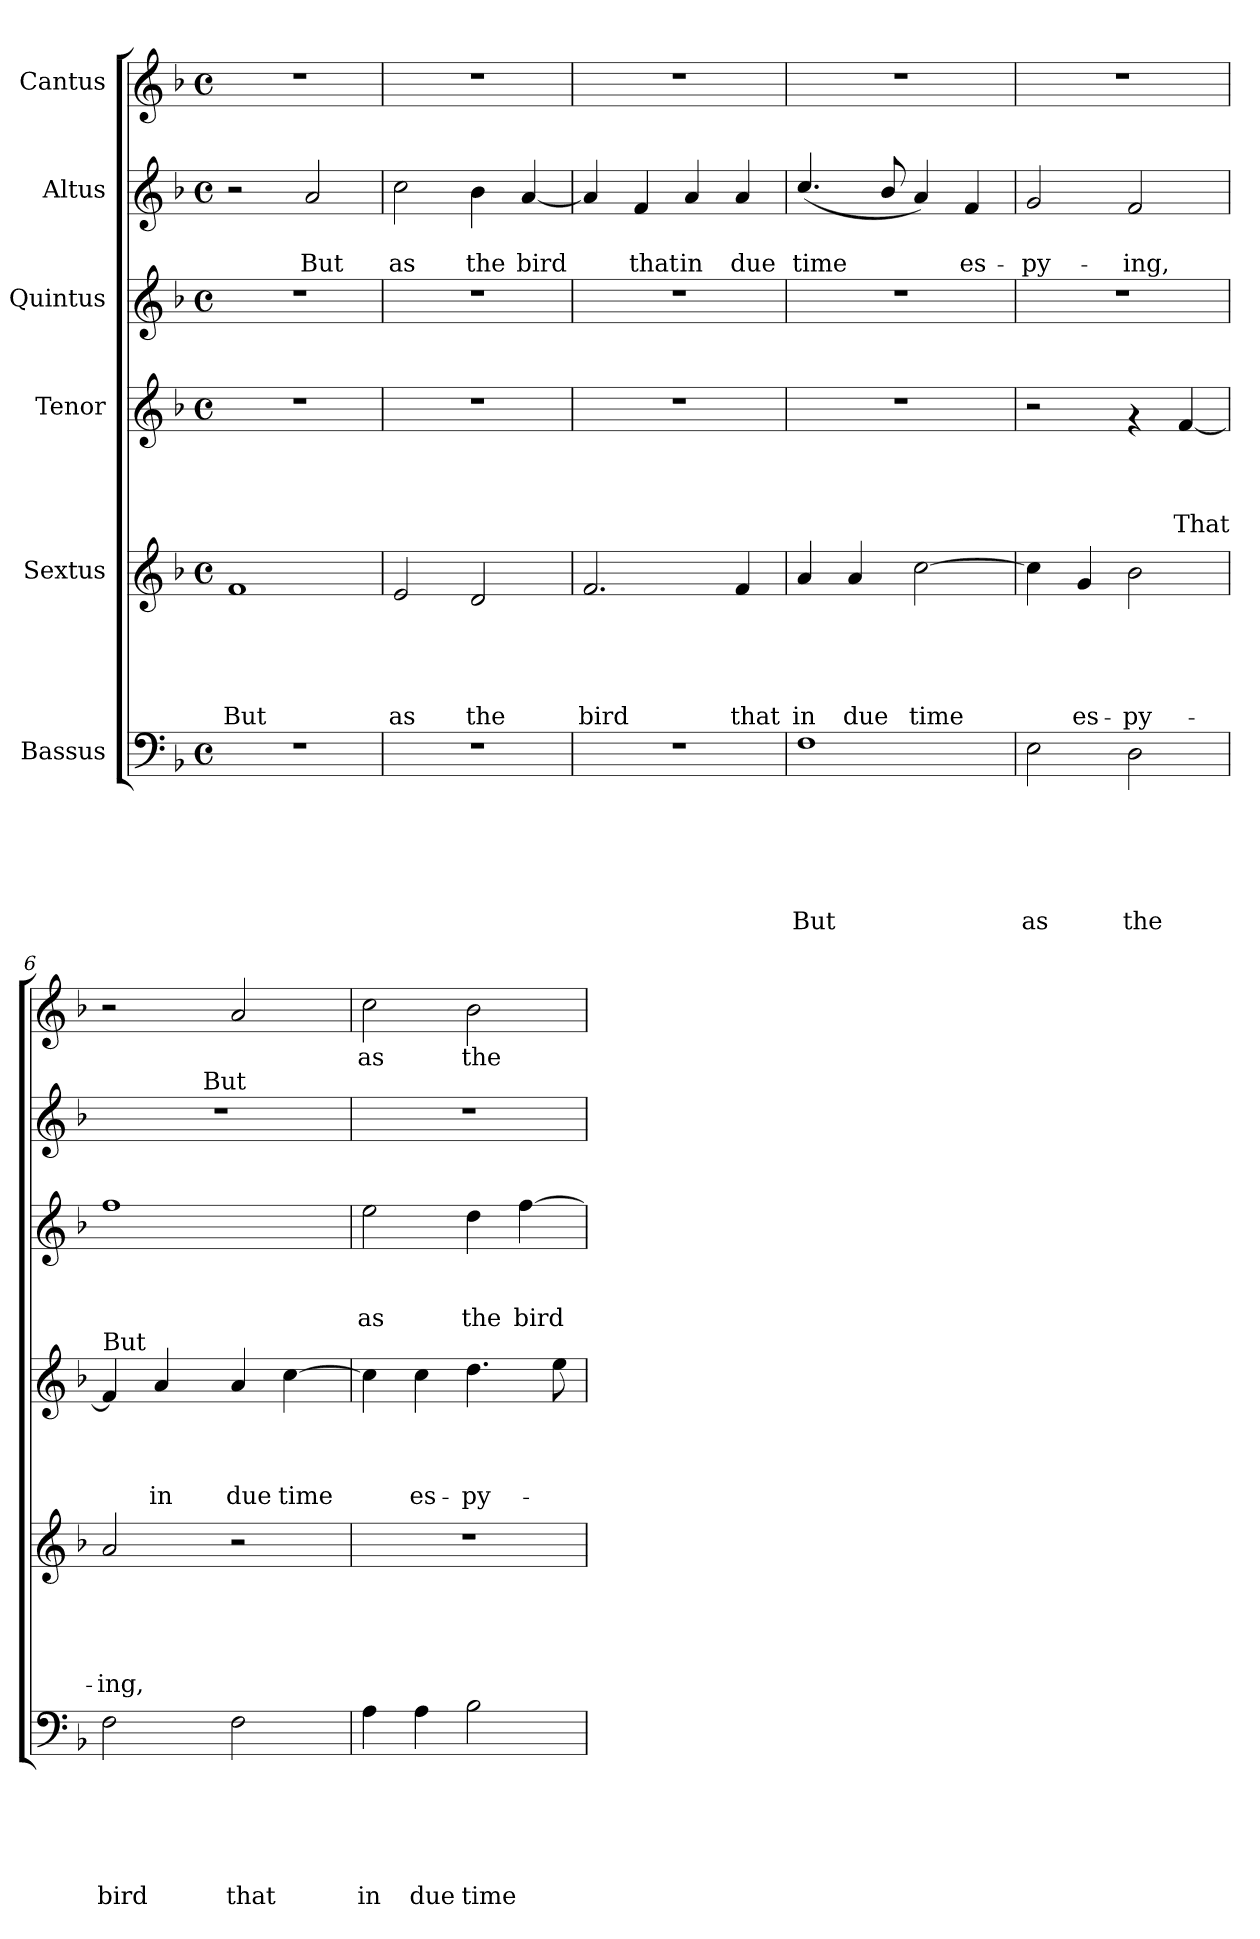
**kern	**text	**text	**text	**text	**text	**text	**kern	**text	**text	**text	**text	**text	**kern	**text	**text	**text	**text	**kern	**text	**text	**text	**kern	**text	**text	**kern	**text
*part6	*part6	*part6	*part6	*part6	*part6	*part6	*part5	*part5	*part5	*part5	*part5	*part5	*part4	*part4	*part4	*part4	*part4	*part3	*part3	*part3	*part3	*part2	*part2	*part2	*part1	*part1
*staff6	*staff6	*staff6	*staff6	*staff6	*staff6	*staff6	*staff5	*staff5	*staff5	*staff5	*staff5	*staff5	*staff4	*staff4	*staff4	*staff4	*staff4	*staff3	*staff3	*staff3	*staff3	*staff2	*staff2	*staff2	*staff1	*staff1
*I"Bassus	*	*	*	*	*	*	*I"Sextus	*	*	*	*	*	*I"Tenor	*	*	*	*	*I"Quintus	*	*	*	*I"Altus	*	*	*I"Cantus	*
*clefF4	*	*	*	*	*	*	*clefG2	*	*	*	*	*	*clefG2	*	*	*	*	*clefG2	*	*	*	*clefG2	*	*	*clefG2	*
*k[b-]	*	*	*	*	*	*	*k[b-]	*	*	*	*	*	*k[b-]	*	*	*	*	*k[b-]	*	*	*	*k[b-]	*	*	*k[b-]	*
*F:	*	*	*	*	*	*	*F:	*	*	*	*	*	*F:	*	*	*	*	*F:	*	*	*	*F:	*	*	*F:	*
*M4/4	*	*	*	*	*	*	*M4/4	*	*	*	*	*	*M4/4	*	*	*	*	*M4/4	*	*	*	*M4/4	*	*	*M4/4	*
*met(c)	*	*	*	*	*	*	*met(c)	*	*	*	*	*	*met(c)	*	*	*	*	*met(c)	*	*	*	*met(c)	*	*	*met(c)	*
=1	=1	=1	=1	=1	=1	=1	=1	=1	=1	=1	=1	=1	=1	=1	=1	=1	=1	=1	=1	=1	=1	=1	=1	=1	=1	=1
!	!	!	!	!	!	!	!	!	!	!	!	!LO:LY:b	!	!	!	!	!	!	!	!	!	!	!	!	!	!
1r	.	.	.	.	.	.	1f	.	.	.	.	But	1r	.	.	.	.	1r	.	.	.	2r	.	.	1r	.
!	!	!	!	!	!	!	!	!	!	!	!	!	!	!	!	!	!	!	!	!	!	!	!	!LO:LY:b	!	!
.	.	.	.	.	.	.	.	.	.	.	.	.	.	.	.	.	.	.	.	.	.	2a/	.	But	.	.
=2	=2	=2	=2	=2	=2	=2	=2	=2	=2	=2	=2	=2	=2	=2	=2	=2	=2	=2	=2	=2	=2	=2	=2	=2	=2	=2
!	!	!	!	!	!	!	!	!	!	!	!	!LO:LY:b	!	!	!	!	!	!	!	!	!	!	!	!LO:LY:b	!	!
1r	.	.	.	.	.	.	2e/	.	.	.	.	as	1r	.	.	.	.	1r	.	.	.	2cc\	.	as	1r	.
!	!	!	!	!	!	!	!	!	!	!	!	!LO:LY:b	!	!	!	!	!	!	!	!	!	!	!	!LO:LY:b	!	!
.	.	.	.	.	.	.	2d/	.	.	.	.	the	.	.	.	.	.	.	.	.	.	4b-\	.	the	.	.
!	!	!	!	!	!	!	!	!	!	!	!	!	!	!	!	!	!	!	!	!	!	!	!	!LO:LY:b	!	!
.	.	.	.	.	.	.	.	.	.	.	.	.	.	.	.	.	.	.	.	.	.	[<4a/	.	bird	.	.
=3	=3	=3	=3	=3	=3	=3	=3	=3	=3	=3	=3	=3	=3	=3	=3	=3	=3	=3	=3	=3	=3	=3	=3	=3	=3	=3
!	!	!	!	!	!	!	!	!	!	!	!	!LO:LY:b	!	!	!	!	!	!	!	!	!	!	!	!	!	!
1r	.	.	.	.	.	.	2.f/	.	.	.	.	bird	1r	.	.	.	.	1r	.	.	.	4a/]	.	.	1r	.
!	!	!	!	!	!	!	!	!	!	!	!	!	!	!	!	!	!	!	!	!	!	!	!	!LO:LY:b	!	!
.	.	.	.	.	.	.	.	.	.	.	.	.	.	.	.	.	.	.	.	.	.	4f/	.	that	.	.
!	!	!	!	!	!	!	!	!	!	!	!	!	!	!	!	!	!	!	!	!	!	!	!	!LO:LY:b	!	!
.	.	.	.	.	.	.	.	.	.	.	.	.	.	.	.	.	.	.	.	.	.	4a/	.	in	.	.
!	!	!	!	!	!	!	!	!	!	!	!	!LO:LY:b	!	!	!	!	!	!	!	!	!	!	!	!LO:LY:b	!	!
.	.	.	.	.	.	.	4f/	.	.	.	.	that	.	.	.	.	.	.	.	.	.	4a/	.	due	.	.
=4	=4	=4	=4	=4	=4	=4	=4	=4	=4	=4	=4	=4	=4	=4	=4	=4	=4	=4	=4	=4	=4	=4	=4	=4	=4	=4
!	!	!	!	!	!	!LO:LY:b	!	!	!	!	!	!LO:LY:b	!	!	!	!	!	!	!	!	!	!	!	!LO:LY:b	!	!
1F	.	.	.	.	.	But	4a/	.	.	.	.	in	1r	.	.	.	.	1r	.	.	.	(<4.cc/	.	time	1r	.
!	!	!	!	!	!	!	!	!	!	!	!	!LO:LY:b	!	!	!	!	!	!	!	!	!	!	!	!	!	!
.	.	.	.	.	.	.	4a/	.	.	.	.	due	.	.	.	.	.	.	.	.	.	.	.	.	.	.
.	.	.	.	.	.	.	.	.	.	.	.	.	.	.	.	.	.	.	.	.	.	8b-/	.	.	.	.
!	!	!	!	!	!	!	!	!	!	!	!	!LO:LY:b	!	!	!	!	!	!	!	!	!	!	!	!	!	!
.	.	.	.	.	.	.	[>2cc\	.	.	.	.	time	.	.	.	.	.	.	.	.	.	4a/)	.	.	.	.
!	!	!	!	!	!	!	!	!	!	!	!	!	!	!	!	!	!	!	!	!	!	!	!	!LO:LY:b	!	!
.	.	.	.	.	.	.	.	.	.	.	.	.	.	.	.	.	.	.	.	.	.	4f/	.	es-	.	.
=5	=5	=5	=5	=5	=5	=5	=5	=5	=5	=5	=5	=5	=5	=5	=5	=5	=5	=5	=5	=5	=5	=5	=5	=5	=5	=5
!	!	!	!	!	!	!LO:LY:b	!	!	!	!	!	!	!	!	!	!	!	!	!	!	!	!	!	!LO:LY:b	!	!
2E\	.	.	.	.	.	as	4cc\]	.	.	.	.	.	2r	.	.	.	.	1r	.	.	.	2g/	.	-py-	1r	.
!	!	!	!	!	!	!	!	!	!	!	!	!LO:LY:b	!	!	!	!	!	!	!	!	!	!	!	!	!	!
.	.	.	.	.	.	.	4g/	.	.	.	.	es-	.	.	.	.	.	.	.	.	.	.	.	.	.	.
!	!	!	!	!	!	!LO:LY:b	!	!	!	!	!	!LO:LY:b	!	!	!	!	!	!	!	!	!	!	!	!LO:LY:b	!	!
2D\	.	.	.	.	.	the	2b-\	.	.	.	.	-py-	4rf	.	.	.	.	.	.	.	.	2f/	.	-ing,	.	.
!	!	!	!	!	!	!	!	!	!	!	!	!	!	!	!	!	!LO:LY:b	!	!	!	!	!	!	!	!	!
.	.	.	.	.	.	.	.	.	.	.	.	.	[<4f/	.	.	.	That	.	.	.	.	.	.	.	.	.
=6	=6	=6	=6	=6	=6	=6	=6	=6	=6	=6	=6	=6	=6	=6	=6	=6	=6	=6	=6	=6	=6	=6	=6	=6	=6	=6
!	!	!	!	!	!	!	!	!	!	!	!	!	!LO:TX:a:t=But	!	!	!	!	!	!	!	!	!	!	!	!	!
!	!	!	!	!	!	!LO:LY:b	!	!	!	!	!	!LO:LY:b	!	!	!	!	!	!	!	!	!	!	!	!	!	!
*	*	*	*	*	*	*	*	*	*	*	*	*	*	*	*	*	*	*	*	*	*	*^	*	*	*	*
2F\	.	.	.	.	.	bird	2a/	.	.	.	.	-ing,	4f/]	.	.	.	.	1ff	.	.	.	1r	4ryy	.	.	2r	.
!	!	!	!	!	!	!	!	!	!	!	!	!	!	!	!	!	!LO:LY:b	!	!	!	!	!	!	!	!	!	!
.	.	.	.	.	.	.	.	.	.	.	.	.	4a/	.	.	.	in	.	.	.	.	.	8ryy	.	.	.	.
.	.	.	.	.	.	.	.	.	.	.	.	.	.	.	.	.	.	.	.	.	.	.	32ryy	.	.	.	.
!	!	!	!	!	!	!	!	!	!	!	!	!	!	!	!	!	!	!	!	!	!	!	!LO:TX:a:t=But	!	!	!	!
.	.	.	.	.	.	.	.	.	.	.	.	.	.	.	.	.	.	.	.	.	.	.	2ryy	.	.	.	.
!	!	!	!	!	!	!LO:LY:b	!	!	!	!	!	!	!	!	!	!	!LO:LY:b	!	!	!	!	!	!	!	!	!	!
2F\	.	.	.	.	.	that	2r	.	.	.	.	.	4a/	.	.	.	due	.	.	.	.	.	.	.	.	2a/	.
!	!	!	!	!	!	!	!	!	!	!	!	!	!	!	!	!	!LO:LY:b	!	!	!	!	!	!	!	!	!	!
.	.	.	.	.	.	.	.	.	.	.	.	.	[<4cc\	.	.	.	time	.	.	.	.	.	.	.	.	.	.
.	.	.	.	.	.	.	.	.	.	.	.	.	.	.	.	.	.	.	.	.	.	.	16.ryy	.	.	.	.
!!LO:PB:g=z
=7	=7	=7	=7	=7	=7	=7	=7	=7	=7	=7	=7	=7	=7	=7	=7	=7	=7	=7	=7	=7	=7	=7	=7	=7	=7	=7	=7
!	!	!	!	!	!	!LO:LY:b	!	!	!	!	!	!	!	!	!	!	!	!	!	!	!LO:LY:b	!	!	!	!	!	!LO:LY:b
*	*	*	*	*	*	*	*	*	*	*	*	*	*	*	*	*	*	*	*	*	*	*v	*v	*	*	*	*
4A\	.	.	.	.	.	in	1r	.	.	.	.	.	4cc\]	.	.	.	.	2ee\	.	.	as	1r	.	.	2cc\	as
!	!	!	!	!	!	!LO:LY:b	!	!	!	!	!	!	!	!	!	!	!LO:LY:b	!	!	!	!	!	!	!	!	!
4A\	.	.	.	.	.	due	.	.	.	.	.	.	4cc\	.	.	.	es-	.	.	.	.	.	.	.	.	.
!	!	!	!	!	!	!LO:LY:b	!	!	!	!	!	!	!	!	!	!	!LO:LY:b	!	!	!	!LO:LY:b	!	!	!	!	!LO:LY:b
2B-\	.	.	.	.	.	time	.	.	.	.	.	.	4.dd\	.	.	.	-py-	4dd\	.	.	the	.	.	.	2b-\	the
!	!	!	!	!	!	!	!	!	!	!	!	!	!	!	!	!	!	!	!	!	!LO:LY:b	!	!	!	!	!
.	.	.	.	.	.	.	.	.	.	.	.	.	.	.	.	.	.	[>4ff\	.	.	bird	.	.	.	.	.
.	.	.	.	.	.	.	.	.	.	.	.	.	8ee\	.	.	.	.	.	.	.	.	.	.	.	.	.
=	=	=	=	=	=	=	=	=	=	=	=	=	=	=	=	=	=	=	=	=	=	=	=	=	=	=
*-	*-	*-	*-	*-	*-	*-	*-	*-	*-	*-	*-	*-	*-	*-	*-	*-	*-	*-	*-	*-	*-	*-	*-	*-	*-	*-
